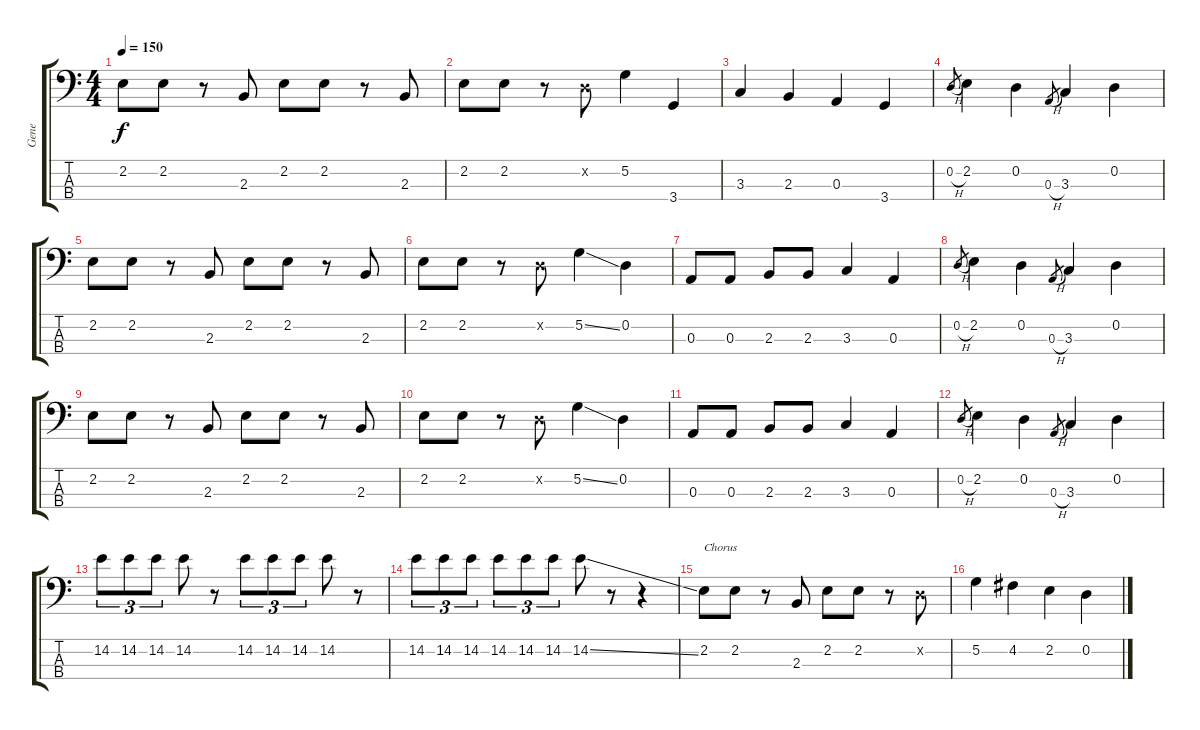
\track ("Gene" "Gene") {instrument electricbasspick}
\staff {score tabs}
\tuning (G2 D2 A1 E1) {hide}
\ts (4 4)
\tempo 150
\clef f4
\ks c
2.2.8{dy f} 2.2.8 r.8 2.3.8 2.2.8 2.2.8 r.8 2.3.8 |
2.2.8 2.2.8 r.8 0.2{x}.8 5.2.4 3.4.4 |
3.3.4 2.3.4 0.3.4 3.4.4 |
0.2{h}.8{gr} 2.2.4 0.2.4 0.3{h}.8{gr} 3.3.4 0.2.4 |
2.2.8 2.2.8 r.8 2.3.8 2.2.8 2.2.8 r.8 2.3.8 |
2.2.8 2.2.8 r.8 0.2{x}.8 5.2{ss}.4 0.2.4 |
0.3.8 0.3.8 2.3.8 2.3.8 3.3.4 0.3.4 |
0.2{h}.8{gr} 2.2.4 0.2.4 0.3{h}.8{gr} 3.3.4 0.2.4 |
2.2.8 2.2.8 r.8 2.3.8 2.2.8 2.2.8 r.8 2.3.8 |
2.2.8 2.2.8 r.8 0.2{x}.8 5.2{ss}.4 0.2.4 |
0.3.8 0.3.8 2.3.8 2.3.8 3.3.4 0.3.4 |
0.2{h}.8{gr} 2.2.4 0.2.4 0.3{h}.8{gr} 3.3.4 0.2.4 |
14.2.8{tu (3 2)} 14.2.8{tu (3 2)} 14.2.8{tu (3 2)} 14.2.8 r.8 14.2.8{tu (3 2)} 14.2.8{tu (3 2)} 14.2.8{tu (3 2)} 14.2.8 r.8 |
14.2.8{tu (3 2)} 14.2.8{tu (3 2)} 14.2.8{tu (3 2)} 14.2.8{tu (3 2)} 14.2.8{tu (3 2)} 14.2.8{tu (3 2)} 14.2{ss}.8 r.8 r.4 |
2.2.8{txt "Chorus"} 2.2.8 r.8 2.3.8 2.2.8 2.2.8 r.8 0.2{x}.8 |
5.2.4 4.2.4 2.2.4 0.2.4
